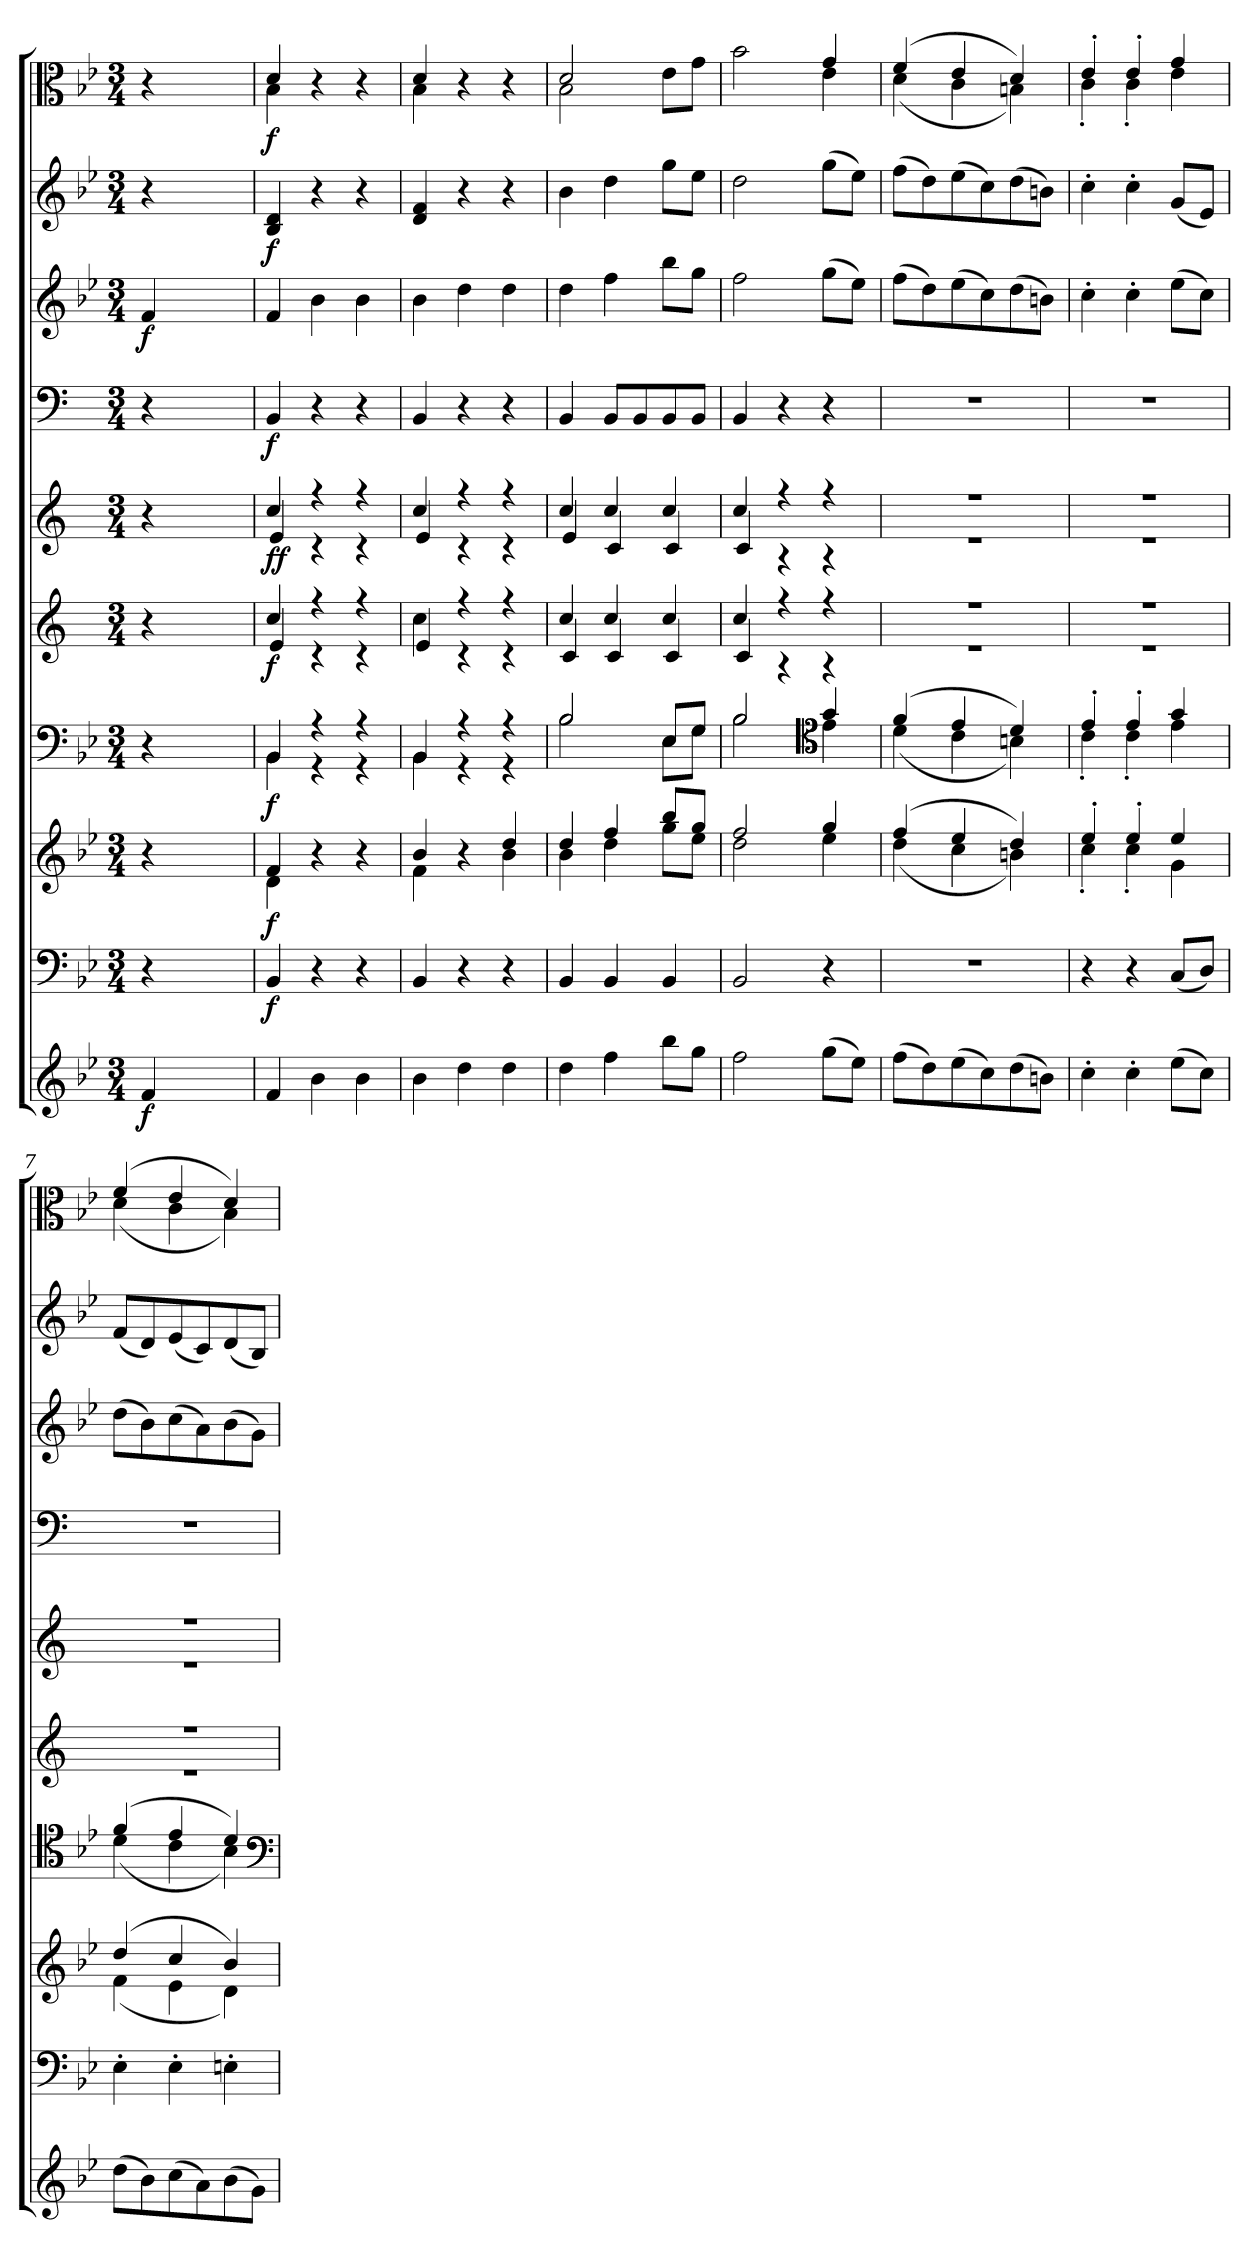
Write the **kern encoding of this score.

**kern	**dynam	**kern	**dynam	**kern	**dynam	**kern	**dynam	**kern	**dynam	**kern	**dynam	**kern	**dynam	**kern	**dynam	**kern	**dynam	**kern	**dynam
*part10	*part10	*part9	*part9	*part8	*part8	*part7	*part7	*part6	*part6	*part5	*part5	*part4	*part4	*part3	*part3	*part2	*part2	*part1	*part1
*staff10	*staff10	*staff9	*staff9	*staff8	*staff8	*staff7	*staff7	*staff6	*staff6	*staff5	*staff5	*staff4	*staff4	*staff3	*staff3	*staff2	*staff2	*staff1	*staff1
*clefG2	*	*clefF4	*	*clefG2	*	*clefF4	*	*clefG2	*	*clefG2	*	*clefF4	*	*clefG2	*	*clefG2	*	*clefC3	*
*k[b-e-]	*	*k[b-e-]	*	*k[b-e-]	*	*k[b-e-]	*	*k[]	*	*k[]	*	*k[]	*	*k[b-e-]	*	*k[b-e-]	*	*k[b-e-]	*
*B-:	*	*B-:	*	*B-:	*	*B-:	*	*	*	*	*	*	*	*B-:	*	*B-:	*	*B-:	*
*M3/4	*	*M3/4	*	*M3/4	*	*M3/4	*	*M3/4	*	*M3/4	*	*M3/4	*	*M3/4	*	*M3/4	*	*M3/4	*
=	=	=	=	=	=	=	=	=	=	=	=	=	=	=	=	=	=	=	=
4f/	f	4r	.	4r	.	4r	.	4r	.	4r	.	4r	.	4f/	f	4r	.	4r	.
2ryy	.	2ryy	.	2ryy	.	2ryy	.	2ryy	.	2ryy	.	2ryy	.	2ryy	.	2ryy	.	2ryy	.
=1	=1	=1	=1	=1	=1	=1	=1	=1	=1	=1	=1	=1	=1	=1	=1	=1	=1	=1	=1
*	*	*	*	*^	*	*^	*	*^	*	*^	*	*	*	*	*	*	*	*^	*
4f/	.	4BB-/	f	4f/	4d\	f	4BB-/	4BB-\	f	4cc/	4e/	f	4cc/	4e/	ff	4BB/	f	4f/	.	4B-/ 4d/	f	4d/	4B-\	f
4b-\	.	4r	.	4r	4ryy	.	4r	4r	.	4r	4r	.	4r	4r	.	4r	.	4b-\	.	4r	.	2ryy	4r	.
4b-\	.	4r	.	4r	4ryy	.	4r	4r	.	4r	4r	.	4r	4r	.	4r	.	4b-\	.	4r	.	.	4r	.
=2	=2	=2	=2	=2	=2	=2	=2	=2	=2	=2	=2	=2	=2	=2	=2	=2	=2	=2	=2	=2	=2	=2	=2	=2
4b-\	.	4BB-/	.	4b-/	4f\	.	4BB-/	4BB-\	.	4cc\	4e/	.	4cc/	4e/	.	4BB/	.	4b-\	.	4d/ 4f/	.	4d/	4B-\	.
4dd\	.	4r	.	4r	4ryy	.	4r	4r	.	4r	4r	.	4r	4r	.	4r	.	4dd\	.	4r	.	2ryy	4r	.
4dd\	.	4r	.	4dd/	4b-\	.	4r	4r	.	4r	4r	.	4r	4r	.	4r	.	4dd\	.	4r	.	.	4r	.
=3	=3	=3	=3	=3	=3	=3	=3	=3	=3	=3	=3	=3	=3	=3	=3	=3	=3	=3	=3	=3	=3	=3	=3	=3
4dd\	.	4BB-/	.	4dd/	4b-\	.	2B-/	2B-\	.	4cc/	4c/	.	4cc/	4e/	.	4BB/	.	4dd\	.	4b-\	.	2d/	2B-\	.
4ff\	.	4BB-/	.	4ff/	4dd\	.	.	.	.	4cc/	4c/	.	4cc/	4c/	.	8BB/L	.	4ff\	.	4dd\	.	.	.	.
.	.	.	.	.	.	.	.	.	.	.	.	.	.	.	.	8BB/	.	.	.	.	.	.	.	.
8bb-\L	.	4BB-/	.	8bb-/L	8gg\L	.	8E-/L	8E-\L	.	4cc/	4c/	.	4cc/	4c/	.	8BB/	.	8bb-\L	.	8gg\L	.	4ryy	8e-\L	.
8gg\J	.	.	.	8gg/J	8ee-\J	.	8G/J	8G\J	.	.	.	.	.	.	.	8BB/J	.	8gg\J	.	8ee-\J	.	.	8g\J	.
=4	=4	=4	=4	=4	=4	=4	=4	=4	=4	=4	=4	=4	=4	=4	=4	=4	=4	=4	=4	=4	=4	=4	=4	=4
2ff\	.	2BB-/	.	2ff/	2dd\	.	2B-/	2B-\	.	4cc/	4c/	.	4cc/	4c/	.	4BB/	.	2ff\	.	2dd\	.	2b-\	2ryy	.
.	.	.	.	.	.	.	.	.	.	4r	4r	.	4r	4r	.	4r	.	.	.	.	.	.	.	.
*	*	*	*	*	*	*	*clefC4	*	*	*	*	*	*	*	*	*	*	*	*	*	*	*	*	*
(8gg\L	.	4r	.	4gg/	4ee-\	.	4g/	4e-\	.	4r	4r	.	4r	4r	.	4r	.	(8gg\L	.	(8gg\L	.	4g/	4e-\	.
8ee-\J)	.	.	.	.	.	.	.	.	.	.	.	.	.	.	.	.	.	8ee-\J)	.	8ee-\J)	.	.	.	.
=5	=5	=5	=5	=5	=5	=5	=5	=5	=5	=5	=5	=5	=5	=5	=5	=5	=5	=5	=5	=5	=5	=5	=5	=5
(8ff\L	.	2.r	.	(4ff/	(4dd\	.	(4f/	(4d\	.	2.r	2.r	.	2.r	2.r	.	2.r	.	(8ff\L	.	(8ff\L	.	(4f/	(4d\	.
8dd\)	.	.	.	.	.	.	.	.	.	.	.	.	.	.	.	.	.	8dd\)	.	8dd\)	.	.	.	.
(8ee-\	.	.	.	4ee-/	4cc\	.	4e-/	4c\	.	.	.	.	.	.	.	.	.	(8ee-\	.	(8ee-\	.	4e-/	4c\	.
8cc\)	.	.	.	.	.	.	.	.	.	.	.	.	.	.	.	.	.	8cc\)	.	8cc\)	.	.	.	.
(8dd\	.	.	.	4dd/)	4bn\)	.	4d/)	4Bn\)	.	.	.	.	.	.	.	.	.	(8dd\	.	(8dd\	.	4d/)	4Bn\)	.
8bn\J)	.	.	.	.	.	.	.	.	.	.	.	.	.	.	.	.	.	8bn\J)	.	8bn\J)	.	.	.	.
=6	=6	=6	=6	=6	=6	=6	=6	=6	=6	=6	=6	=6	=6	=6	=6	=6	=6	=6	=6	=6	=6	=6	=6	=6
4cc'\	.	4r	.	4ee-'/	4cc'\	.	4e-'/	4c'\	.	2.r	2.r	.	2.r	2.r	.	2.r	.	4cc'\	.	4cc'\	.	4e-'/	4c'\	.
4cc'\	.	4r	.	4ee-'/	4cc'\	.	4e-'/	4c'\	.	.	.	.	.	.	.	.	.	4cc'\	.	4cc'\	.	4e-'/	4c'\	.
(8ee-\L	.	(8C/L	.	4ee-/	4g\	.	4g/	4e-\	.	.	.	.	.	.	.	.	.	(8ee-\L	.	(8g/L	.	4g/	4e-\	.
8cc\J)	.	8D/J)	.	.	.	.	.	.	.	.	.	.	.	.	.	.	.	8cc\J)	.	8e-/J)	.	.	.	.
=7	=7	=7	=7	=7	=7	=7	=7	=7	=7	=7	=7	=7	=7	=7	=7	=7	=7	=7	=7	=7	=7	=7	=7	=7
(8dd\L	.	4E-'\	.	(4dd/	(4f\	.	(4f/	(4d\	.	2.r	2.r	.	2.r	2.r	.	2.r	.	(8dd\L	.	(8f/L	.	(4f/	(4d\	.
8b-\)	.	.	.	.	.	.	.	.	.	.	.	.	.	.	.	.	.	8b-\)	.	8d/)	.	.	.	.
(8cc\	.	4E-'\	.	4cc/	4e-\	.	4e-/	4c\	.	.	.	.	.	.	.	.	.	(8cc\	.	(8e-/	.	4e-/	4c\	.
8a\)	.	.	.	.	.	.	.	.	.	.	.	.	.	.	.	.	.	8a\)	.	8c/)	.	.	.	.
(8b-\	.	4En'\	.	4b-/)	4d\)	.	4d/)	4B-\)	.	.	.	.	.	.	.	.	.	(8b-\	.	(8d/	.	4d/)	4B-\)	.
8g\J)	.	.	.	.	.	.	.	.	.	.	.	.	.	.	.	.	.	8g\J)	.	8B-/J)	.	.	.	.
*	*	*	*	*v	*v	*	*	*	*	*v	*v	*	*v	*v	*	*	*	*	*	*	*	*v	*v	*
*	*	*	*	*	*	*v	*v	*	*	*	*	*	*	*	*	*	*	*	*	*
*	*	*	*	*	*	*clefF4	*	*	*	*	*	*	*	*	*	*	*	*	*
=	=	=	=	=	=	=	=	=	=	=	=	=	=	=	=	=	=	=	=
*-	*-	*-	*-	*-	*-	*-	*-	*-	*-	*-	*-	*-	*-	*-	*-	*-	*-	*-	*-
